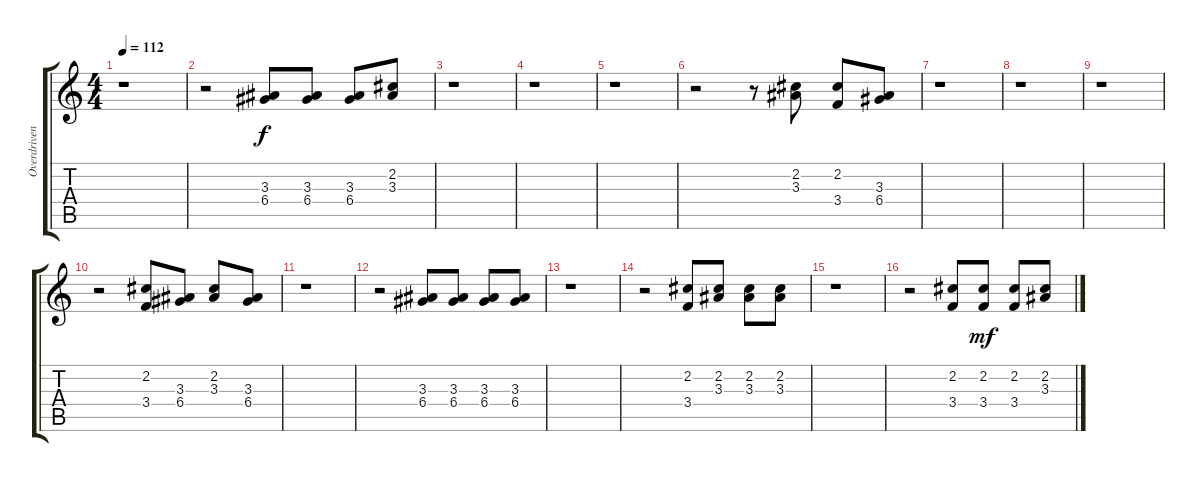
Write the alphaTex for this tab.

\track ("Overdriven Guitar" "Overdriven") {instrument overdrivenguitar}
\staff {score tabs}
\tuning (E4 B3 G3 D3 A2 E2) {hide}
\ts (4 4)
\tempo 112
\clef g2
\ks c
r.1{dy f} |
r.2 (3.3 6.4).8 (3.3 6.4).8 (3.3 6.4).8 (2.2 3.3).8 |
r.1 |
r.1 |
r.1 |
r.2 r.8 (2.2 3.3).8 (2.2 3.4).8 (3.3 6.4).8 |
r.1 |
r.1 |
r.1 |
r.2 (2.2 3.4).8 (3.3 6.4).8 (2.2 3.3).8 (3.3 6.4).8 |
r.1 |
r.2 (3.3 6.4).8 (3.3 6.4).8 (3.3 6.4).8 (3.3 6.4).8 |
r.1 |
r.2 (2.2 3.4).8 (2.2 3.3).8 (2.2 3.3).8 (2.2 3.3).8 |
r.1 |
r.2 (2.2 3.4).8 (2.2 3.4).8{dy mf} (2.2 3.4).8 (2.2 3.3).8
